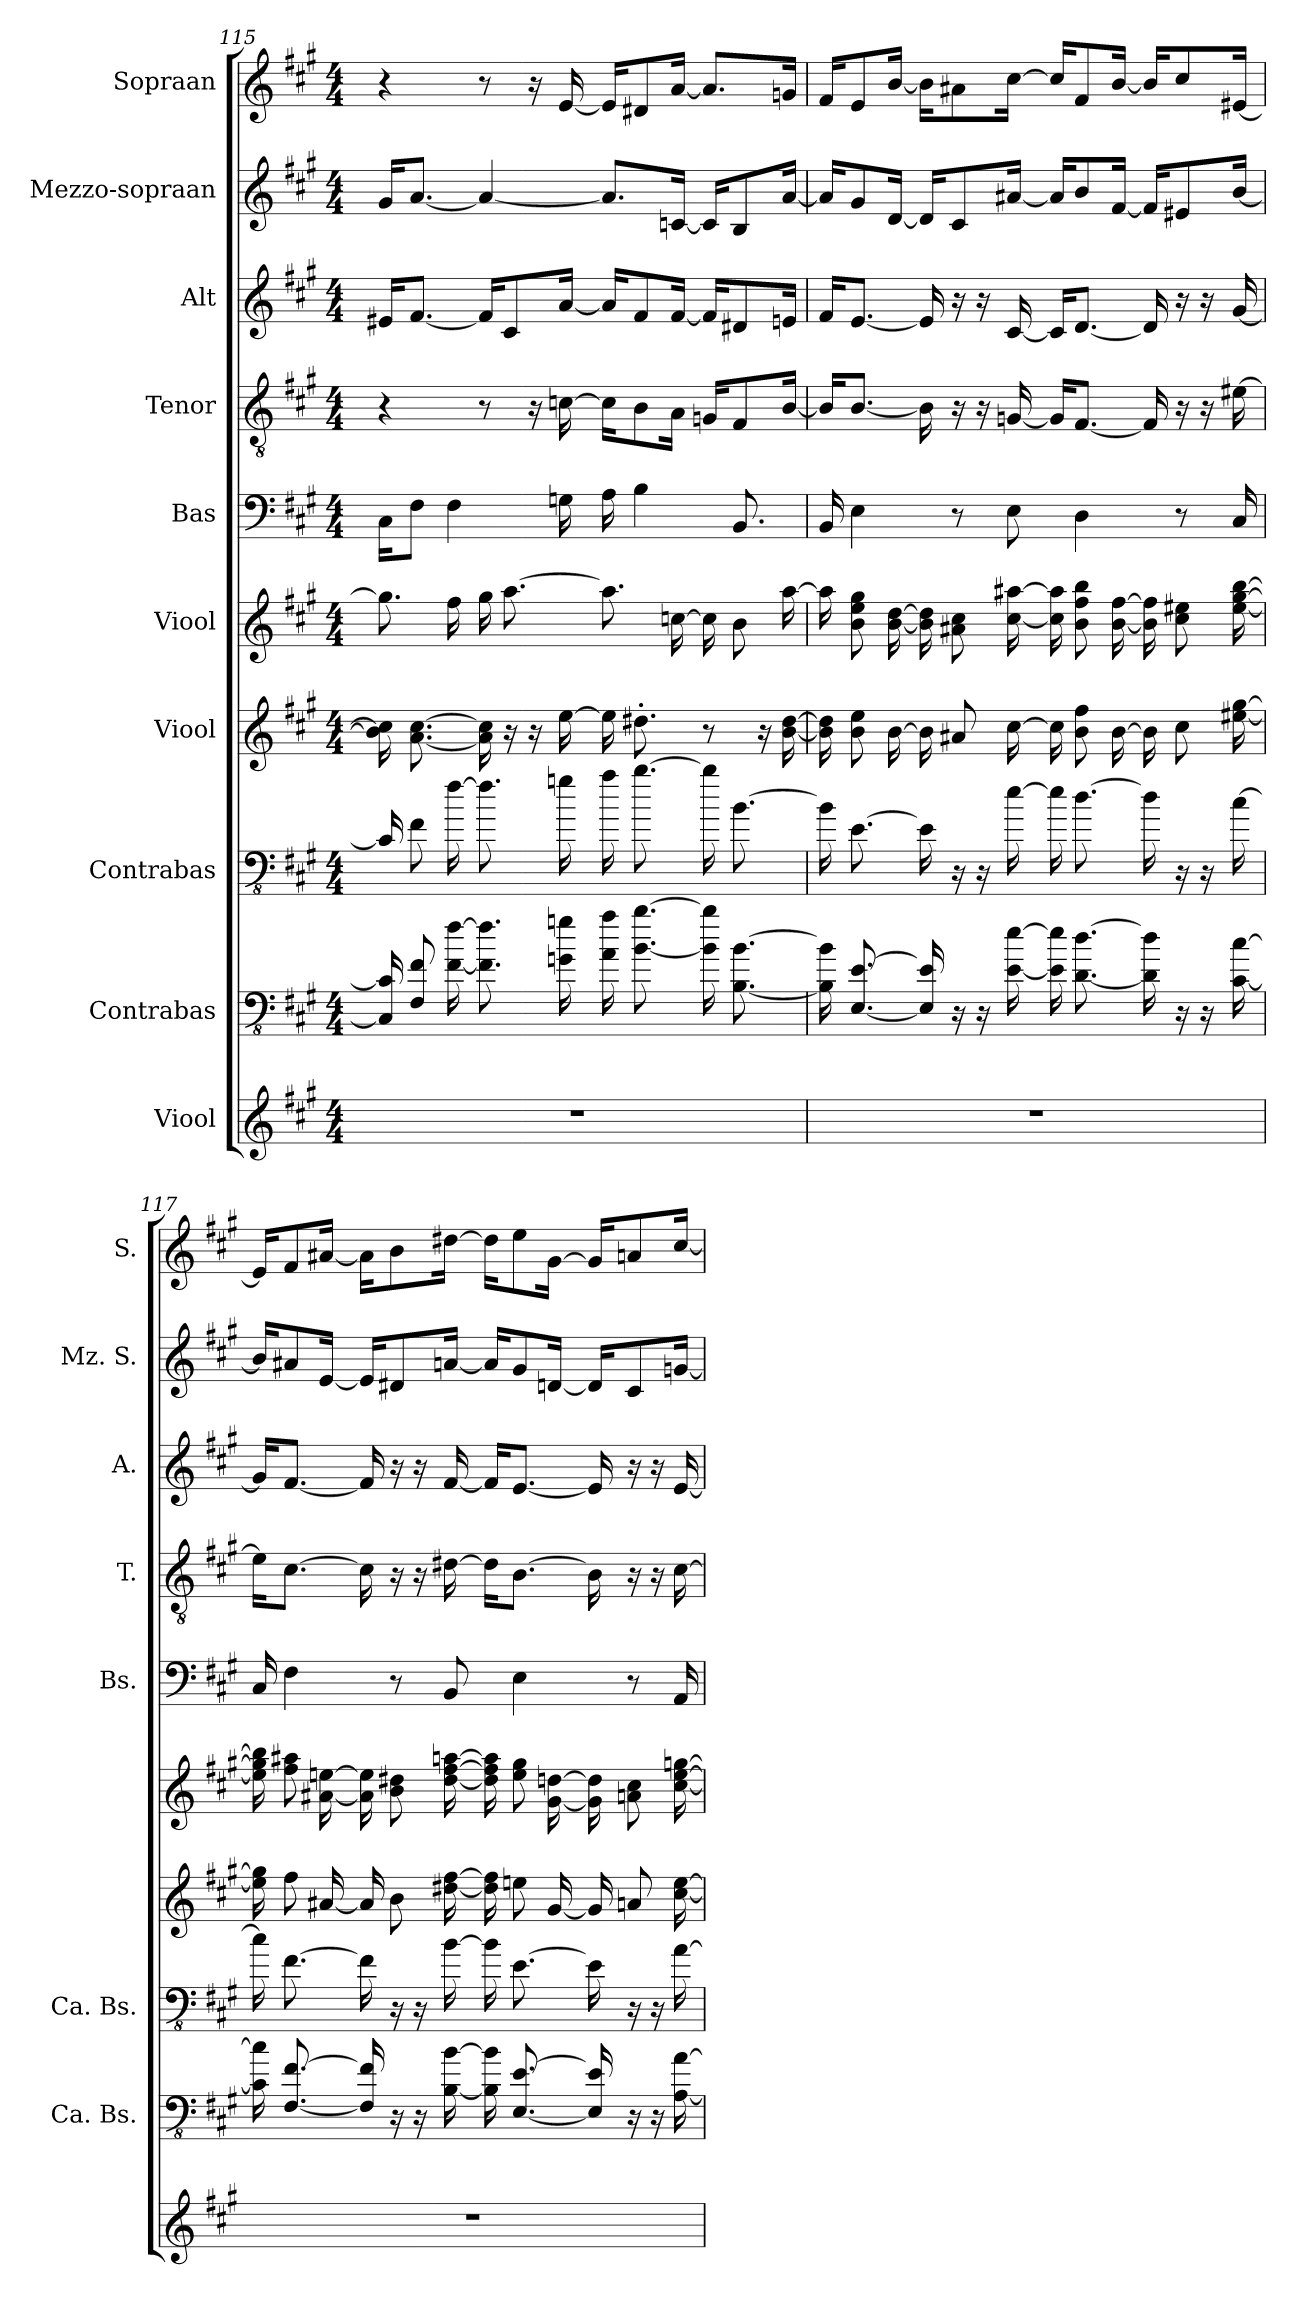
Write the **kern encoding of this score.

**kern	**kern	**kern	**kern	**kern	**kern	**kern	**kern	**kern	**kern
*part10	*part9	*part8	*part7	*part6	*part5	*part4	*part3	*part2	*part1
*staff10	*staff9	*staff8	*staff7	*staff6	*staff5	*staff4	*staff3	*staff2	*staff1
*I"Viool	*I"Contrabas	*I"Contrabas	*I"Viool	*I"Viool	*I"Bas	*I"Tenor	*I"Alt	*I"Mezzo-sopraan	*I"Sopraan
*	*I'Ca. Bs.	*I'Ca. Bs.	*	*	*I'Bs.	*I'T.	*I'A.	*I'Mz. S.	*I'S.
!!LO:LB:g=z
*clefG2	*clefFv4	*clefFv4	*clefG2	*clefG2	*clefF4	*clefGv2	*clefG2	*clefG2	*clefG2
*	*ITrd7c12	*ITrd7c12	*	*	*	*	*	*	*
*k[f#c#g#]	*k[f#c#g#]	*k[f#c#g#]	*k[f#c#g#]	*k[f#c#g#]	*k[f#c#g#]	*k[f#c#g#]	*k[f#c#g#]	*k[f#c#g#]	*k[f#c#g#]
*M4/4	*M4/4	*M4/4	*M4/4	*M4/4	*M4/4	*M4/4	*M4/4	*M4/4	*M4/4
=115	=115	=115	=115	=115	=115	=115	=115	=115	=115
1r	16CCC#/] 16CC#/]	16CC#/]	16b\] 16cc#\]	8.gg#\]	16C#\KL	4r	16e#X/KL	16g#/KL	4r
.	8FFF#/ 8FF#/	8FF#\	[8.a\ [8.cc#\	.	8F#\J	.	[8.f#/J	[8.a/J	.
.	[16FF#\ [16F#\	[16F#\	.	16ff#\	4F#\	.	.	.	.
.	8.FF#\] 8.F#\]	8.F#\]	16a\] 16cc#\]	16gg#\	.	8r	16f#/KL]	4a/_	8r
.	.	.	16r	[8.aa\	.	.	8c#/	.	.
.	.	.	16r	.	.	16r	.	.	16r
.	16GGn\ 16Gn\	16Gn\	[16ee\	.	16Gn\	[16cn\	[16a/Jk	.	[16e/
.	16AA\ 16A\	16A\	16ee\]	8.aa\]	16A\	16c\KL]	16a/KL]	8.a/L]	16e/KL]
.	[8.BB\ [8.B\	[8.B\	8.dd#X'\	.	4B\	8B\	8f#/	.	8d#X/
.	.	.	.	[16ccn\	.	16A\Jk	[16f#/Jk	[16cn/Jk	[16a/Jk
.	16BB\] 16B\]	16B\]	8r	16cc\]	.	16Gn/KL	16f#/KL]	16c/KL]	8.a/L]
.	[8.BBB\ [8.BB\	[8.BB\	.	8b\	8.BB/	8F#/	8d#X/	8B/	.
.	.	.	16r	.	.	.	.	.	.
.	.	.	[16b\ [16dd#\	[16aa\	.	[16B/Jk	16en/Jk	[16a/Jk	16gn/Jk
=116	=116	=116	=116	=116	=116	=116	=116	=116	=116
1r	16BBB\] 16BB\]	16BB\]	16b\] 16dd#\]	16aa\]	16BB/	16B/KL]	16f#/KL	16a/KL]	16f#/KL
.	[8.EEE/ [8.EE/	[8.EE\	8b\ 8ee\	8b\ 8ee\ 8gg#\	4E\	[8.B/J	[8.e/J	8g#/	8e/
.	.	.	[16b\	[16b\ [16dd\	.	.	.	[16d/Jk	[16b/Jk
.	16EEE/] 16EE/]	16EE\]	16b\]	16b\] 16dd\]	.	16B\]	16e/]	16d/KL]	16b\KL]
.	16r	16r	8a#X/	8a#X\ 8cc#\	8r	16r	16r	8c#/	8a#X\
.	16r	16r	.	.	.	16r	16r	.	.
.	[16EE\ [16E\	[16E\	[16cc#\	[16cc#\ [16aa#X\	8E\	[16Gn/	[16c#/	[16a#X/Jk	[16cc#\Jk
.	16EE\] 16E\]	16E\]	16cc#\]	16cc#\] 16aa#\]	.	16G/KL]	16c#/KL]	16a#/KL]	16cc#/KL]
.	[8.DD\ [8.D\	[8.D\	8b\ 8ff#\	8b\ 8ff#\ 8bb\	4D\	[8.F#/J	[8.d/J	8b/	8f#/
.	.	.	[16b\	[16b\ [16ff#\	.	.	.	[16f#/Jk	[16b/Jk
.	16DD\] 16D\]	16D\]	16b\]	16b\] 16ff#\]	.	16F#/]	16d/]	16f#/KL]	16b/KL]
.	16r	16r	8cc#\	8cc#\ 8ee#X\	8r	16r	16r	8e#X/	8cc#/
.	16r	16r	.	.	.	16r	16r	.	.
.	[16CC#\ [16C#\	[16C#\	[16ee#X\ [16gg#\	[16ee#\ [16gg#\ [16bb\	16C#/	[16e#X\	[16g#/	[16b/Jk	[16e#X/Jk
!!LO:PB:g=z
=117	=117	=117	=117	=117	=117	=117	=117	=117	=117
1r	16CC#\] 16C#\]	16C#\]	16ee#\] 16gg#\]	16ee#\] 16gg#\] 16bb\]	16C#/	16e#\KL]	16g#/KL]	16b/KL]	16e#/KL]
.	[8.FFF#/ [8.FF#/	[8.FF#\	8ff#\	8ff#\ 8aa#X\	4F#\	[8.c#\J	[8.f#/J	8a#X/	8f#/
.	.	.	[16a#X/	[16a#X\ [16een\	.	.	.	[16e/Jk	[16a#X/Jk
.	16FFF#/] 16FF#/]	16FF#\]	16a#/]	16a#\] 16ee\]	.	16c#\]	16f#/]	16e/KL]	16a#\KL]
.	16r	16r	8b\	8b\ 8dd#X\	8r	16r	16r	8d#X/	8b\
.	16r	16r	.	.	.	16r	16r	.	.
.	[16BBB\ [16BB\	[16BB\	[16dd#X\ [16ff#\	[16dd#\ [16ff#\ [16aan\	8BB/	[16d#X\	[16f#/	[16an/Jk	[16dd#X\Jk
.	16BBB\] 16BB\]	16BB\]	16dd#\] 16ff#\]	16dd#\] 16ff#\] 16aa\]	.	16d#\KL]	16f#/KL]	16a/KL]	16dd#\KL]
.	[8.EEE/ [8.EE/	[8.EE\	8een\	8ee\ 8gg#\	4E\	[8.B\J	[8.e/J	8g#/	8ee\
.	.	.	[16g#/	[16g#\ [16ddn\	.	.	.	[16dn/Jk	[16g#\Jk
.	16EEE/] 16EE/]	16EE\]	16g#/]	16g#\] 16dd\]	.	16B\]	16e/]	16d/KL]	16g#/KL]
.	16r	16r	8an/	8an\ 8cc#\	8r	16r	16r	8c#/	8an/
.	16r	16r	.	.	.	16r	16r	.	.
.	[16AAA\ [16AA\	[16AA\	[16cc#\ [16ee\	[16cc#\ [16ee\ [16ggn\	16AA/	[16c#\	[16e/	[16gn/Jk	[16cc#/Jk
=	=	=	=	=	=	=	=	=	=
*-	*-	*-	*-	*-	*-	*-	*-	*-	*-
